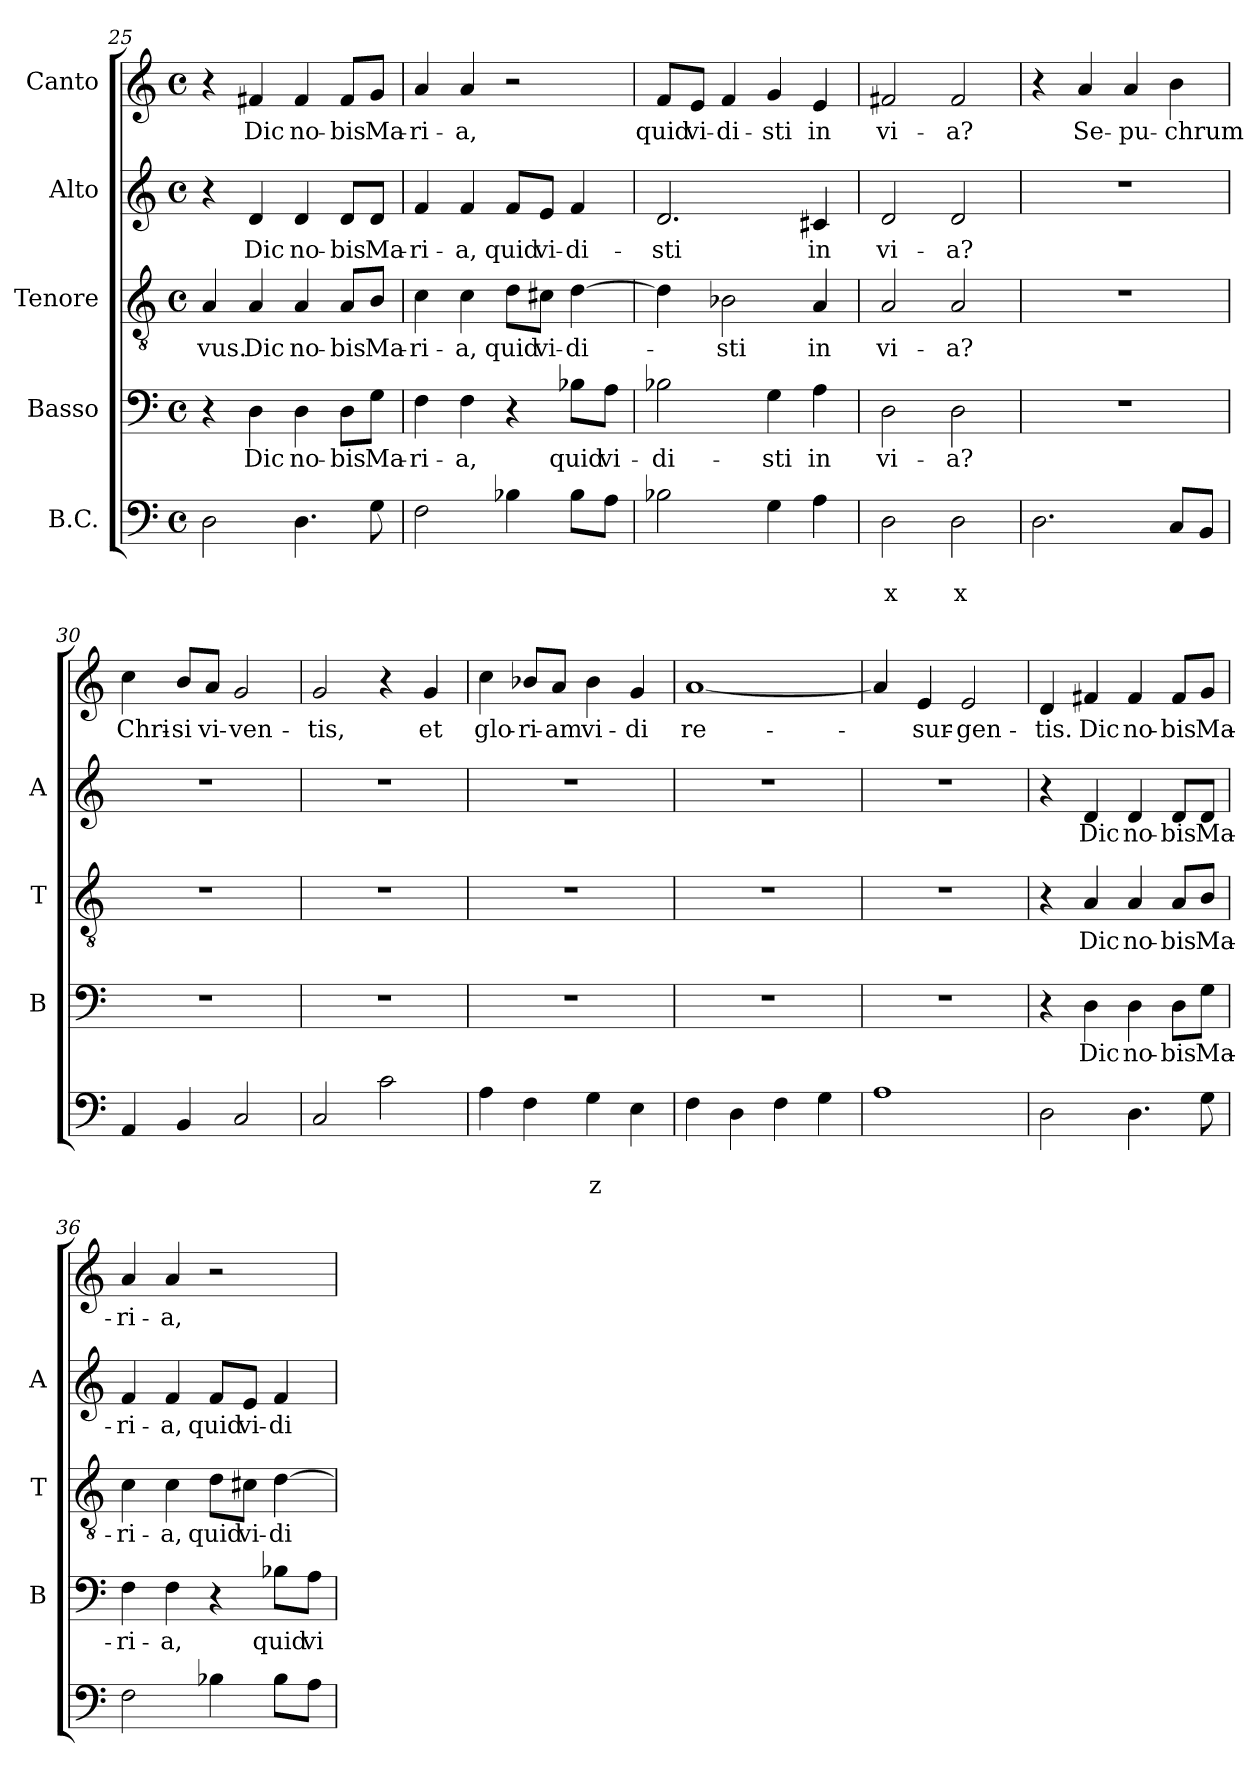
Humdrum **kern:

**kern	**text	**text	**kern	**text	**kern	**text	**kern	**text	**kern	**text
*part5	*part5	*part5	*part4	*part4	*part3	*part3	*part2	*part2	*part1	*part1
*staff5	*staff5	*staff5	*staff4	*staff4	*staff3	*staff3	*staff2	*staff2	*staff1	*staff1
*I"B.C.	*	*	*I"Basso	*	*I"Tenore	*	*I"Alto	*	*I"Canto	*
*	*	*	*I'B	*	*I'T	*	*I'A	*	*	*
!!LO:LB:g=z
*clefF4	*	*	*clefF4	*	*clefGv2	*	*clefG2	*	*clefG2	*
*k[]	*	*	*k[]	*	*k[]	*	*k[]	*	*k[]	*
*C:	*	*	*C:	*	*C:	*	*C:	*	*C:	*
*M4/4	*	*	*M4/4	*	*M4/4	*	*M4/4	*	*M4/4	*
*met(c)	*	*	*met(c)	*	*met(c)	*	*met(c)	*	*met(c)	*
=25	=25	=25	=25	=25	=25	=25	=25	=25	=25	=25
!	!	!	!	!	!	!LO:LY:b	!	!	!	!
2D\	.	.	4r	.	4A/	-vus.	4r	.	4r	.
!	!	!	!	!LO:LY:b	!	!LO:LY:b	!	!LO:LY:b	!	!LO:LY:b
.	.	.	4D\	Dic	4A/	Dic	4d/	Dic	4f#X/	Dic
!	!	!	!	!LO:LY:b	!	!LO:LY:b	!	!LO:LY:b	!	!LO:LY:b
4.D\	.	.	4D\	no-	4A/	no-	4d/	no-	4f#/	no-
!	!	!	!	!LO:LY:b	!	!LO:LY:b	!	!LO:LY:b	!	!LO:LY:b
.	.	.	8D\L	-bis	8A/L	-bis	8d/L	-bis	8f#/L	-bis
!	!	!	!	!LO:LY:b	!	!LO:LY:b	!	!LO:LY:b	!	!LO:LY:b
8G\	.	.	8G\J	Ma-	8B/J	Ma-	8d/J	Ma-	8g/J	Ma-
=26	=26	=26	=26	=26	=26	=26	=26	=26	=26	=26
!	!	!	!	!LO:LY:b	!	!LO:LY:b	!	!LO:LY:b	!	!LO:LY:b
2F\	.	.	4F\	-ri-	4c\	-ri-	4f/	-ri-	4a/	-ri-
!	!	!	!	!LO:LY:b	!	!LO:LY:b	!	!LO:LY:b	!	!LO:LY:b
.	.	.	4F\	-a,	4c\	-a,	4f/	-a,	4a/	-a,
!	!	!	!	!	!	!LO:LY:b	!	!LO:LY:b	!	!
4B-X\	.	.	4r	.	8d\L	quid	8f/L	quid	2r	.
!	!	!	!	!	!	!LO:LY:b	!	!LO:LY:b	!	!
.	.	.	.	.	8c#X\J	vi-	8e/J	vi-	.	.
!	!	!	!	!LO:LY:b	!	!LO:LY:b	!	!LO:LY:b	!	!
8B-\L	.	.	8B-X\L	quid	[4d\	-di-	4f/	-di-	.	.
!	!	!	!	!LO:LY:b	!	!	!	!	!	!
8A\J	.	.	8A\J	vi-	.	.	.	.	.	.
=27	=27	=27	=27	=27	=27	=27	=27	=27	=27	=27
!	!	!	!	!LO:LY:b	!	!	!	!LO:LY:b	!	!LO:LY:b
2B-X\	.	.	2B-X\	-di-	4d\]	.	2.d/	-sti	8f/L	quid
!	!	!	!	!	!	!	!	!	!	!LO:LY:b
.	.	.	.	.	.	.	.	.	8e/J	vi-
!	!	!	!	!	!	!LO:LY:b	!	!	!	!LO:LY:b
.	.	.	.	.	2B-X\	-sti	.	.	4f/	-di-
!	!	!	!	!LO:LY:b	!	!	!	!	!	!LO:LY:b
4G\	.	.	4G\	-sti	.	.	.	.	4g/	-sti
!	!	!	!	!LO:LY:b	!	!LO:LY:b	!	!LO:LY:b	!	!LO:LY:b
4A\	.	.	4A\	in	4A/	in	4c#X/	in	4e/	in
=28	=28	=28	=28	=28	=28	=28	=28	=28	=28	=28
!	!	!LO:LY:b	!	!LO:LY:b	!	!LO:LY:b	!	!LO:LY:b	!	!LO:LY:b
2D\	.	x	2D\	vi-	2A/	vi-	2d/	vi-	2f#X/	vi-
!	!	!LO:LY:b	!	!LO:LY:b	!	!LO:LY:b	!	!LO:LY:b	!	!LO:LY:b
2D\	.	x	2D\	-a?	2A/	-a?	2d/	-a?	2f#/	-a?
=29	=29	=29	=29	=29	=29	=29	=29	=29	=29	=29
2.D\	.	.	1r	.	1r	.	1r	.	4r	.
!	!	!	!	!	!	!	!	!	!	!LO:LY:b
.	.	.	.	.	.	.	.	.	4a/	Se-
!	!	!	!	!	!	!	!	!	!	!LO:LY:b
.	.	.	.	.	.	.	.	.	4a/	-pu-
!	!	!	!	!	!	!	!	!	!	!LO:LY:b
8C/L	.	.	.	.	.	.	.	.	4b\	-chrum
8BB/J	.	.	.	.	.	.	.	.	.	.
=30	=30	=30	=30	=30	=30	=30	=30	=30	=30	=30
!	!	!	!	!	!	!	!	!	!	!LO:LY:b
4AA/	.	.	1r	.	1r	.	1r	.	4cc\	Chri-
!	!	!	!	!	!	!	!	!	!	!LO:LY:b
4BB/	.	.	.	.	.	.	.	.	8b/L	-si
!	!	!	!	!	!	!	!	!	!	!LO:LY:b
.	.	.	.	.	.	.	.	.	8a/J	vi-
!	!	!	!	!	!	!	!	!	!	!LO:LY:b
2C/	.	.	.	.	.	.	.	.	2g/	-ven-
!!LO:PB:g=z
=31	=31	=31	=31	=31	=31	=31	=31	=31	=31	=31
!	!	!	!	!	!	!	!	!	!	!LO:LY:b
2C/	.	.	1r	.	1r	.	1r	.	2g/	-tis,
2c\	.	.	.	.	.	.	.	.	4r	.
!	!	!	!	!	!	!	!	!	!	!LO:LY:b
.	.	.	.	.	.	.	.	.	4g/	et
=32	=32	=32	=32	=32	=32	=32	=32	=32	=32	=32
!	!	!	!	!	!	!	!	!	!	!LO:LY:b
4A\	.	.	1r	.	1r	.	1r	.	4cc\	glo-
!	!	!	!	!	!	!	!	!	!	!LO:LY:b
4F\	.	.	.	.	.	.	.	.	8b-X/L	-ri-
!	!	!	!	!	!	!	!	!	!	!LO:LY:b
.	.	.	.	.	.	.	.	.	8a/J	-am
!	!	!LO:LY:b	!	!	!	!	!	!	!	!LO:LY:b
4G\	.	z	.	.	.	.	.	.	4b-\	vi-
!	!	!	!	!	!	!	!	!	!	!LO:LY:b
4E\	.	.	.	.	.	.	.	.	4g/	-di
=33	=33	=33	=33	=33	=33	=33	=33	=33	=33	=33
!	!	!	!	!	!	!	!	!	!	!LO:LY:b
4F\	.	.	1r	.	1r	.	1r	.	[1a	re-
4D\	.	.	.	.	.	.	.	.	.	.
4F\	.	.	.	.	.	.	.	.	.	.
4G\	.	.	.	.	.	.	.	.	.	.
=34	=34	=34	=34	=34	=34	=34	=34	=34	=34	=34
1A	.	.	1r	.	1r	.	1r	.	4a/]	.
!	!	!	!	!	!	!	!	!	!	!LO:LY:b
.	.	.	.	.	.	.	.	.	4e/	-sur-
!	!	!	!	!	!	!	!	!	!	!LO:LY:b
.	.	.	.	.	.	.	.	.	2e/	-gen-
=35	=35	=35	=35	=35	=35	=35	=35	=35	=35	=35
!	!	!	!	!	!	!	!	!	!	!LO:LY:b
2D\	.	.	4r	.	4r	.	4r	.	4d/	-tis.
!	!	!	!	!LO:LY:b	!	!LO:LY:b	!	!LO:LY:b	!	!LO:LY:b
.	.	.	4D\	Dic	4A/	Dic	4d/	Dic	4f#X/	Dic
!	!	!	!	!LO:LY:b	!	!LO:LY:b	!	!LO:LY:b	!	!LO:LY:b
4.D\	.	.	4D\	no-	4A/	no-	4d/	no-	4f#/	no-
!	!	!	!	!LO:LY:b	!	!LO:LY:b	!	!LO:LY:b	!	!LO:LY:b
.	.	.	8D\L	-bis	8A/L	-bis	8d/L	-bis	8f#/L	-bis
!	!	!	!	!LO:LY:b	!	!LO:LY:b	!	!LO:LY:b	!	!LO:LY:b
8G\	.	.	8G\J	Ma-	8B/J	Ma-	8d/J	Ma-	8g/J	Ma-
=36	=36	=36	=36	=36	=36	=36	=36	=36	=36	=36
!	!	!	!	!LO:LY:b	!	!LO:LY:b	!	!LO:LY:b	!	!LO:LY:b
2F\	.	.	4F\	-ri-	4c\	-ri-	4f/	-ri-	4a/	-ri-
!	!	!	!	!LO:LY:b	!	!LO:LY:b	!	!LO:LY:b	!	!LO:LY:b
.	.	.	4F\	-a,	4c\	-a,	4f/	-a,	4a/	-a,
!	!	!	!	!	!	!LO:LY:b	!	!LO:LY:b	!	!
4B-X\	.	.	4r	.	8d\L	quid	8f/L	quid	2r	.
!	!	!	!	!	!	!LO:LY:b	!	!LO:LY:b	!	!
.	.	.	.	.	8c#X\J	vi-	8e/J	vi-	.	.
!	!	!	!	!LO:LY:b	!	!LO:LY:b	!	!LO:LY:b	!	!
8B-\L	.	.	8B-X\L	quid	[4d\	-di-	4f/	-di-	.	.
!	!	!	!	!LO:LY:b	!	!	!	!	!	!
8A\J	.	.	8A\J	vi-	.	.	.	.	.	.
=	=	=	=	=	=	=	=	=	=	=
*-	*-	*-	*-	*-	*-	*-	*-	*-	*-	*-
